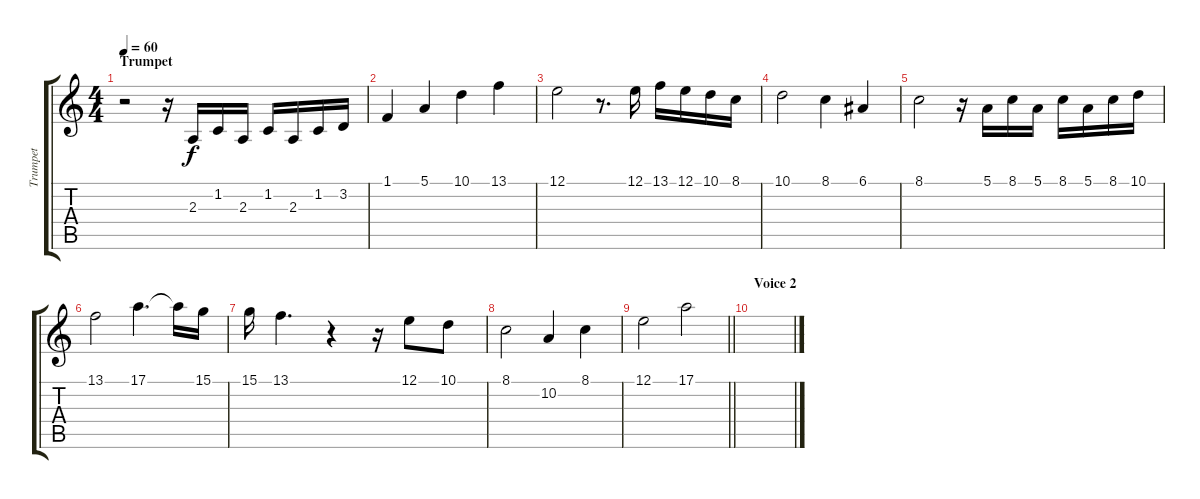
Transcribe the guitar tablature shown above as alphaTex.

\track ("Trumpet" "Trumpet") {instrument trumpet}
\staff {score tabs}
\tuning (E4 B3 G3 D3 A2 E2) {hide}
\ts (4 4)
\section ("" "Trumpet")
\tempo 60
\clef g2
\ks c
r.2{dy f} r.16 2.3.16 1.2.16 2.3.16 1.2.16 2.3.16 1.2.16 3.2.16 |
1.1.4 5.1.4 10.1.4 13.1.4 |
12.1.2 r.8{d} 12.1.16 13.1.16 12.1.16 10.1.16 8.1.16 |
10.1.2 8.1.4 6.1.4 |
8.1.2 r.16 5.1.16 8.1.16 5.1.16 8.1.16 5.1.16 8.1.16 10.1.16 |
13.1.2 17.1.4{d} 17.1{t}.16 15.1.16 |
15.1.16 13.1.4{d} r.4 r.16 12.1.8 10.1.8 |
8.1.2 10.2.4 8.1.4 |
\barLineRight lightlight
12.1.2 17.1.2 |
\section ("" "Voice 2")
